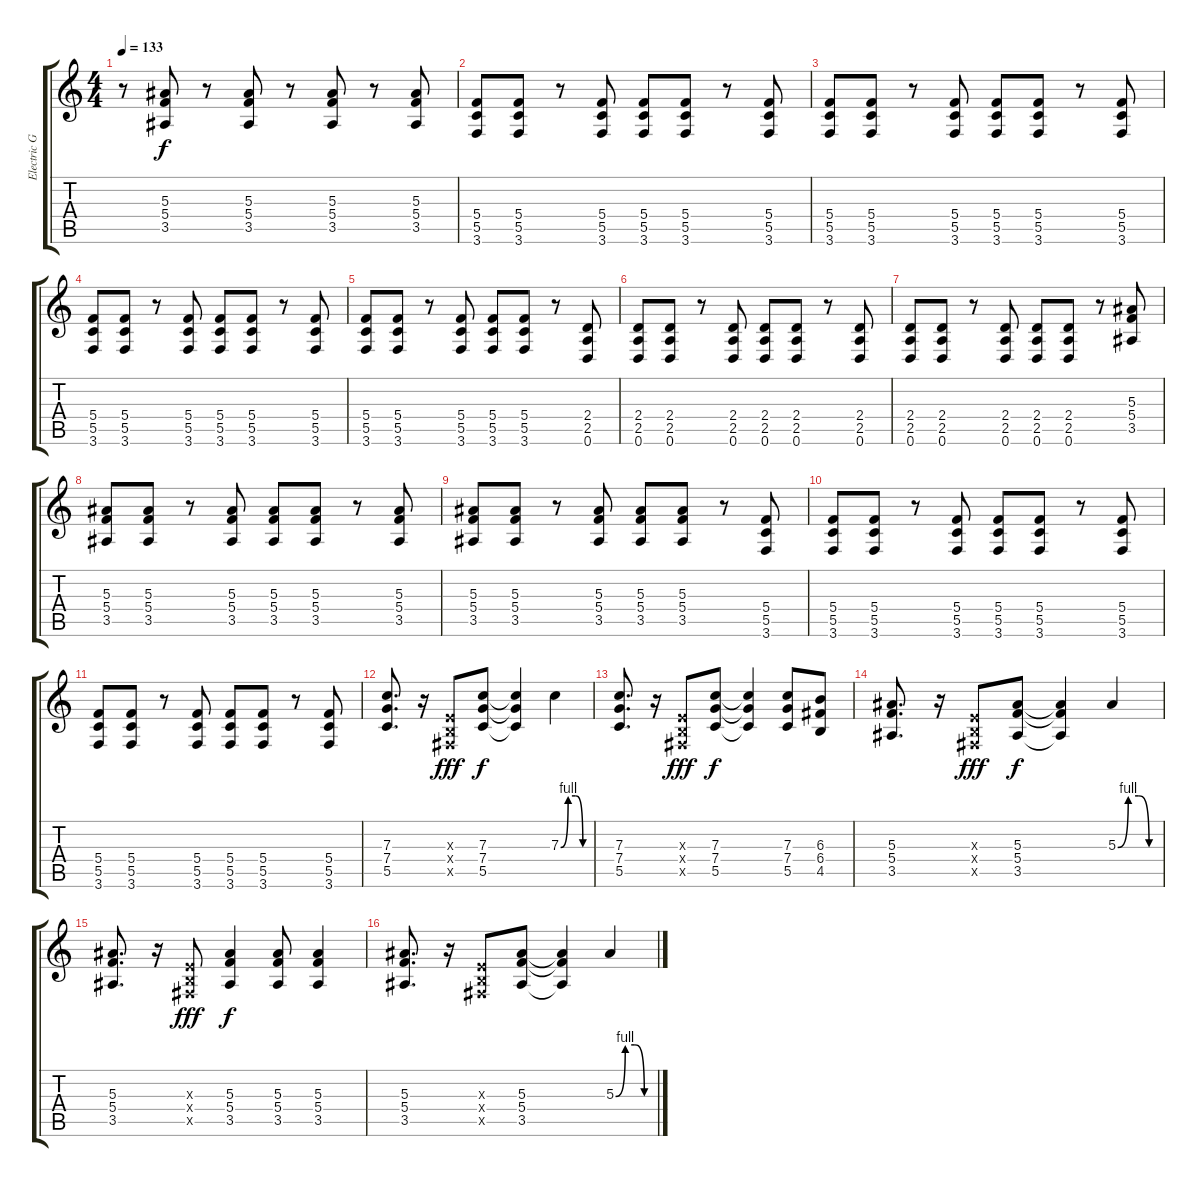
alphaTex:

\track ("Electric Guitar 2 (Kirk)" "Electric G") {instrument distortionguitar}
\staff {score tabs}
\tuning (D4 A3 F3 C3 G2 D2) {hide}
\ts (4 4)
\tempo 133
\clef g2
\ks c
r.8{dy f} (5.3 5.4 3.5).8 r.8 (5.3 5.4 3.5).8 r.8 (5.3 5.4 3.5).8 r.8 (5.3 5.4 3.5).8 |
(5.4 5.5 3.6).8 (5.4 5.5 3.6).8 r.8 (5.4 5.5 3.6).8 (5.4 5.5 3.6).8 (5.4 5.5 3.6).8 r.8 (5.4 5.5 3.6).8 |
(5.4 5.5 3.6).8 (5.4 5.5 3.6).8 r.8 (5.4 5.5 3.6).8 (5.4 5.5 3.6).8 (5.4 5.5 3.6).8 r.8 (5.4 5.5 3.6).8 |
(5.4 5.5 3.6).8 (5.4 5.5 3.6).8 r.8 (5.4 5.5 3.6).8 (5.4 5.5 3.6).8 (5.4 5.5 3.6).8 r.8 (5.4 5.5 3.6).8 |
(5.4 5.5 3.6).8 (5.4 5.5 3.6).8 r.8 (5.4 5.5 3.6).8 (5.4 5.5 3.6).8 (5.4 5.5 3.6).8 r.8 (2.4 2.5 0.6).8 |
(2.4 2.5 0.6).8 (2.4 2.5 0.6).8 r.8 (2.4 2.5 0.6).8 (2.4 2.5 0.6).8 (2.4 2.5 0.6).8 r.8 (2.4 2.5 0.6).8 |
(2.4 2.5 0.6).8 (2.4 2.5 0.6).8 r.8 (2.4 2.5 0.6).8 (2.4 2.5 0.6).8 (2.4 2.5 0.6).8 r.8 (5.3 5.4 3.5).8 |
(5.3 5.4 3.5).8 (5.3 5.4 3.5).8 r.8 (5.3 5.4 3.5).8 (5.3 5.4 3.5).8 (5.3 5.4 3.5).8 r.8 (5.3 5.4 3.5).8 |
(5.3 5.4 3.5).8 (5.3 5.4 3.5).8 r.8 (5.3 5.4 3.5).8 (5.3 5.4 3.5).8 (5.3 5.4 3.5).8 r.8 (5.4 5.5 3.6).8 |
(5.4 5.5 3.6).8 (5.4 5.5 3.6).8 r.8 (5.4 5.5 3.6).8 (5.4 5.5 3.6).8 (5.4 5.5 3.6).8 r.8 (5.4 5.5 3.6).8 |
(5.4 5.5 3.6).8 (5.4 5.5 3.6).8 r.8 (5.4 5.5 3.6).8 (5.4 5.5 3.6).8 (5.4 5.5 3.6).8 r.8 (5.4 5.5 3.6).8 |
(7.3 7.4 5.5).8{d} r.16 (-1.3{x} -1.4{x} -1.5{x}).8{dy fff} (7.3 7.4 5.5).8{dy f} (7.3{t} 7.4{t} 5.5{t}).4 7.3{be (custom 0 0 15 4 30 4 45 0 60 0)}.4 |
(7.3 7.4 5.5).8{d} r.16 (-1.3{x} -1.4{x} -1.5{x}).8{dy fff} (7.3 7.4 5.5).8{dy f} (7.3{t} 7.4{t} 5.5{t}).4 (7.3 7.4 5.5).8 (6.3 6.4 4.5).8 |
(5.3 5.4 3.5).8{d} r.16 (-1.3{x} -1.4{x} -1.5{x}).8{dy fff} (5.3 5.4 3.5).8{dy f} (5.3{t} 5.4{t} 3.5{t}).4 5.3{be (custom 0 0 15 4 30 4 45 0 60 0)}.4 |
(5.3 5.4 3.5).8{d} r.16 (-1.3{x} -1.4{x} -1.5{x}).8{dy fff} (5.3 5.4 3.5).4{dy f} (5.3 5.4 3.5).8 (5.3 5.4 3.5).4 |
(5.3 5.4 3.5).8{d} r.16 (-1.3{x} -1.4{x} -1.5{x}).8 (5.3 5.4 3.5).8 (5.3{t} 5.4{t} 3.5{t}).4 5.3{be (custom 0 0 15 4 30 4 45 0 60 0)}.4
